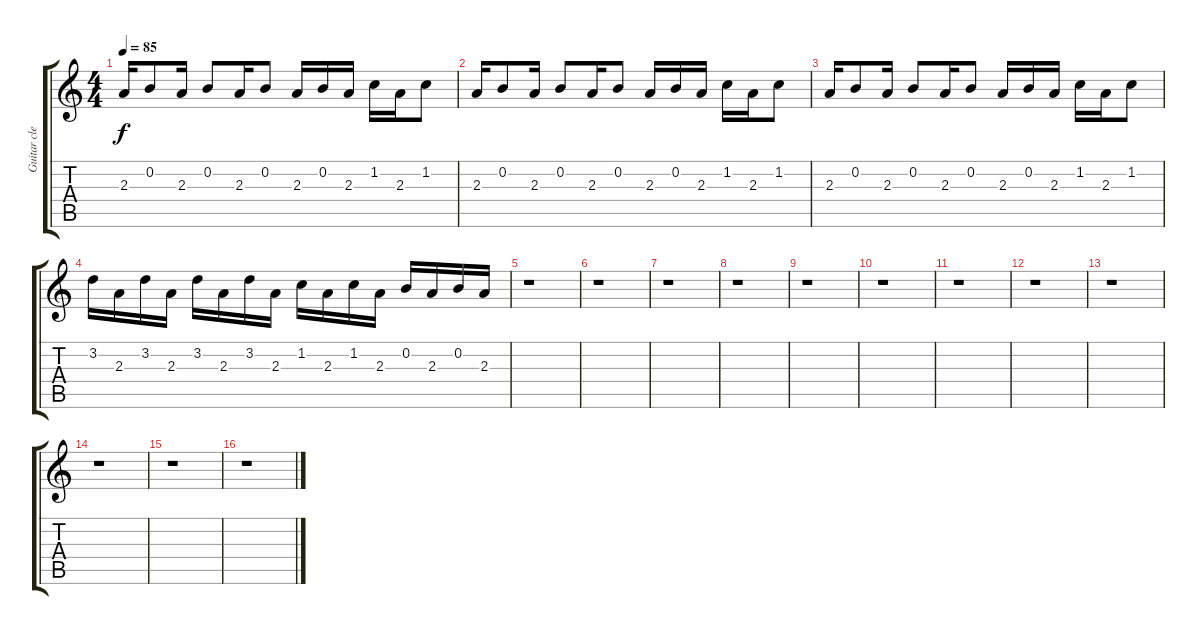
\track ("Guitar clean" "Guitar cle") {instrument acousticguitarsteel}
\staff {score tabs}
\tuning (E4 B3 G3 D3 A2 E2) {hide}
\ts (4 4)
\tempo 85
\clef g2
\ks c
2.3.16{dy f} 0.2.8 2.3.16 0.2.8 2.3.16 0.2.8 2.3.16 0.2.16 2.3.16 1.2.16 2.3.16 1.2.8 |
2.3.16 0.2.8 2.3.16 0.2.8 2.3.16 0.2.8 2.3.16 0.2.16 2.3.16 1.2.16 2.3.16 1.2.8 |
2.3.16 0.2.8 2.3.16 0.2.8 2.3.16 0.2.8 2.3.16 0.2.16 2.3.16 1.2.16 2.3.16 1.2.8 |
3.2.16 2.3.16 3.2.16 2.3.16 3.2.16 2.3.16 3.2.16 2.3.16 1.2.16 2.3.16 1.2.16 2.3.16 0.2.16 2.3.16 0.2.16 2.3.16 |
r.1 |
r.1 |
r.1 |
r.1 |
r.1 |
r.1 |
r.1 |
r.1 |
r.1 |
r.1 |
r.1 |
r.1
